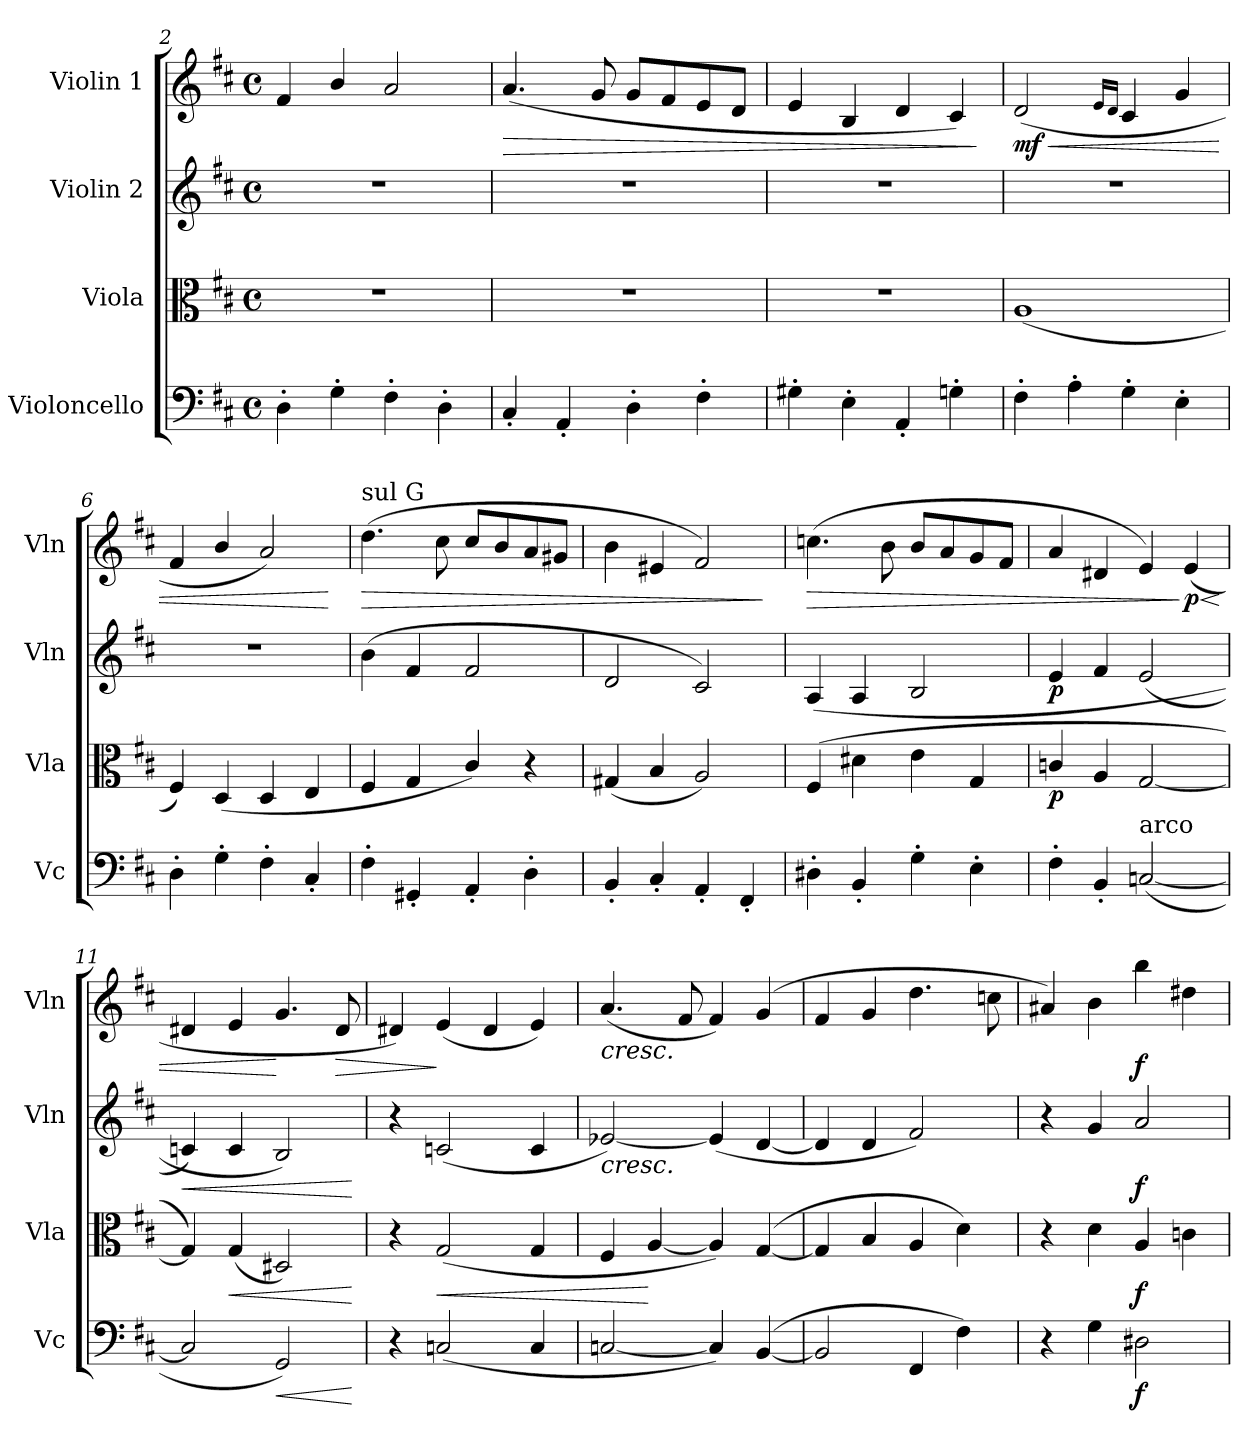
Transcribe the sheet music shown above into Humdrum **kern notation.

**kern	**dynam	**kern	**dynam	**kern	**dynam	**kern	**dynam
*part4	*part4	*part3	*part3	*part2	*part2	*part1	*part1
*staff4	*staff4	*staff3	*staff3	*staff2	*staff2	*staff1	*staff1
*I"Violoncello	*	*I"Viola	*	*I"Violin 2	*	*I"Violin 1	*
*I'Vc	*	*I'Vla	*	*I'Vln	*	*I'Vln	*
*clefF4	*	*clefC3	*	*clefG2	*	*clefG2	*
*k[f#c#]	*	*k[f#c#]	*	*k[f#c#]	*	*k[f#c#]	*
*M4/4	*	*M4/4	*	*M4/4	*	*M4/4	*
*met(c)	*	*met(c)	*	*met(c)	*	*met(c)	*
=2	=2	=2	=2	=2	=2	=2	=2
4D'\	.	1r	.	1r	.	4f#/	.
4G'\	.	.	.	.	.	4b/	.
4F#'\	.	.	.	.	.	2a/	.
4D'\	.	.	.	.	.	.	.
=3	=3	=3	=3	=3	=3	=3	=3
!	!	!	!	!	!	!	!LO:HP:b
4C#'/	.	1r	.	1r	.	(4.a/	>
4AA'/	.	.	.	.	.	.	.
.	.	.	.	.	.	8g/	.
4D'\	.	.	.	.	.	8g/L	.
.	.	.	.	.	.	8f#/	.
4F#'\	.	.	.	.	.	8e/	.
.	.	.	.	.	.	8d/J	.
=4	=4	=4	=4	=4	=4	=4	=4
4G#X'\	.	1r	.	1r	.	4e/	.
4E'\	.	.	.	.	.	4B/	.
4AA'/	.	.	.	.	.	4d/	.
4Gn'\	.	.	.	.	.	4c#/)	.
.	.	.	.	.	.	.	]
=5	=5	=5	=5	=5	=5	=5	=5
!	!	!	!LO:DY:b	!	!	!	!LO:HP:b
!	!	!	!LO:DY:n=1:b	!	!	!	!LO:DY:n=1:b
4F#'\	.	(1A	p other-dynamics	1r	.	(2d/	< mf
4A'\	.	.	.	.	.	.	.
.	.	.	.	.	.	16qe/LL	.
.	.	.	.	.	.	16qd/JJ	.
4G'\	.	.	.	.	.	4c#/	.
4E'\	.	.	.	.	.	4g/	.
=6	=6	=6	=6	=6	=6	=6	=6
4D'\	.	4F#/)	.	1r	.	4f#/	.
4G'\	.	(4D/	.	.	.	4b/	.
4F#'\	.	4D/	.	.	.	2a/)	.
4C#'/	.	4E/	.	.	.	.	.
.	.	.	.	.	.	.	[
=7	=7	=7	=7	=7	=7	=7	=7
!	!	!	!	!	!	!LO:TX:a:t=sul G	!
!	!	!	!	!	!LO:DY:b	!	!LO:HP:b
!	!	!	!	!	!LO:DY:n=1:b	!	!
4F#'\	.	4F#/	.	(4b\	p other-dynamics	(4.dd\	>
4GG#X'/	.	4G/	.	4f#/	.	.	.
.	.	.	.	.	.	8cc#\	.
4AA'/	.	4c#/)	.	2f#/	.	8cc#/L	.
.	.	.	.	.	.	8b/	.
4D'\	.	4r	.	.	.	8a/	.
.	.	.	.	.	.	8g#X/J	.
=8	=8	=8	=8	=8	=8	=8	=8
4BB'/	.	(4G#X/	.	2d/	.	4b\	.
4C#'/	.	4B/	.	.	.	4e#X/	.
4AA'/	.	2A/)	.	2c#/)	.	2f#/)	.
4FF#'/	.	.	.	.	.	.	.
.	.	.	.	.	.	.	]
!!LO:LB:g=z
=9	=9	=9	=9	=9	=9	=9	=9
!	!	!	!	!	!	!	!LO:HP:b
4D#X'\	.	(>4F#/	.	(4A/	.	(4.ccn\	>
4BB'/	.	4d#X\	.	4A/	.	.	.
.	.	.	.	.	.	8b\	.
4G'\	.	4e\	.	2B/	.	8b/L	.
.	.	.	.	.	.	8a/	.
4E'\	.	4G/	.	.	.	8g/	.
.	.	.	.	.	.	8f#/J	.
=10	=10	=10	=10	=10	=10	=10	=10
!	!	!	!LO:DY:b	!	!LO:DY:b	!	!
4F#'\	.	4cn/	p	4e/	p	4a/	.
4BB'/	.	4A/	.	4f#/	.	4d#X/	.
!LO:TX:a:t=arco	!	!	!	!	!	!	!
([2Cn/	.	[<2G/	.	(2e/	.	4e/)	.
!	!	!	!	!	!	!	!LO:HP:n=1:b
!	!	!	!	!	!	!	!LO:DY:n=1:b
.	.	.	.	.	.	(<4e/	] < p
=11	=11	=11	=11	=11	=11	=11	=11
!	!	!	!	!	!LO:HP:b	!	!
2C/]	.	4G/])	.	4cn/)	<	4d#X/	.
!	!	!	!LO:HP:b	!	!	!	!
.	.	(<4G/	<	4c/	.	4e/	.
!	!LO:HP:b	!	!	!	!	!	!
2GG/)	<	2D#X/)	.	2B/)	.	4.g/	[
!	!	!	!	!	!	!	!LO:HP:b
.	.	.	.	.	.	8d#/	>
.	[	.	[	.	[	.	.
=12	=12	=12	=12	=12	=12	=12	=12
4r	.	4r	.	4r	.	4d#X/)	.
!	!	!	!LO:HP:b	!	!	!	!
(<2Cn/	.	(<2G/	<	(<2cn/	.	(<4e/	]
.	.	.	.	.	.	4d#/	.
4C/	.	4G/	.	4c/	.	4e/)	.
=13	=13	=13	=13	=13	=13	=13	=13
!	!	!	!	!	!	!LO:TX:b:i:t=cresc.	!
!	!	!	!	!LO:TX:b:i:t=cresc.	!	!	!
[<2Cn/	.	4F#/	.	[<2e-X/)	.	(<4.a/	.
.	.	[<4A/	[	.	.	.	.
.	.	.	.	.	.	8f#/	.
4C/])	.	4A/])	.	(<4e-/]	.	4f#/)	.
([<4BB/	.	(<[<4G/	.	[<4d/	.	(>4g/	.
=14	=14	=14	=14	=14	=14	=14	=14
2BB/]	.	4G/]	.	4d/]	.	4f#/	.
.	.	4B/	.	4d/	.	4g/	.
4FF#/	.	4A/	.	2f#/)	.	4.dd\	.
4F#\)	.	4d\)	.	.	.	.	.
.	.	.	.	.	.	8ccn\	.
=15	=15	=15	=15	=15	=15	=15	=15
4r	.	4r	.	4r	.	4a#X/)	.
4G\	.	4d\	.	4g/	.	4b\	.
!	!LO:DY:b	!	!LO:DY:b	!	!LO:DY:b	!	!LO:DY:b
2D#X\	f	4A/	f	2a/	f	4bb\	f
.	.	4cn\	.	.	.	4dd#X\	.
=	=	=	=	=	=	=	=
*-	*-	*-	*-	*-	*-	*-	*-
